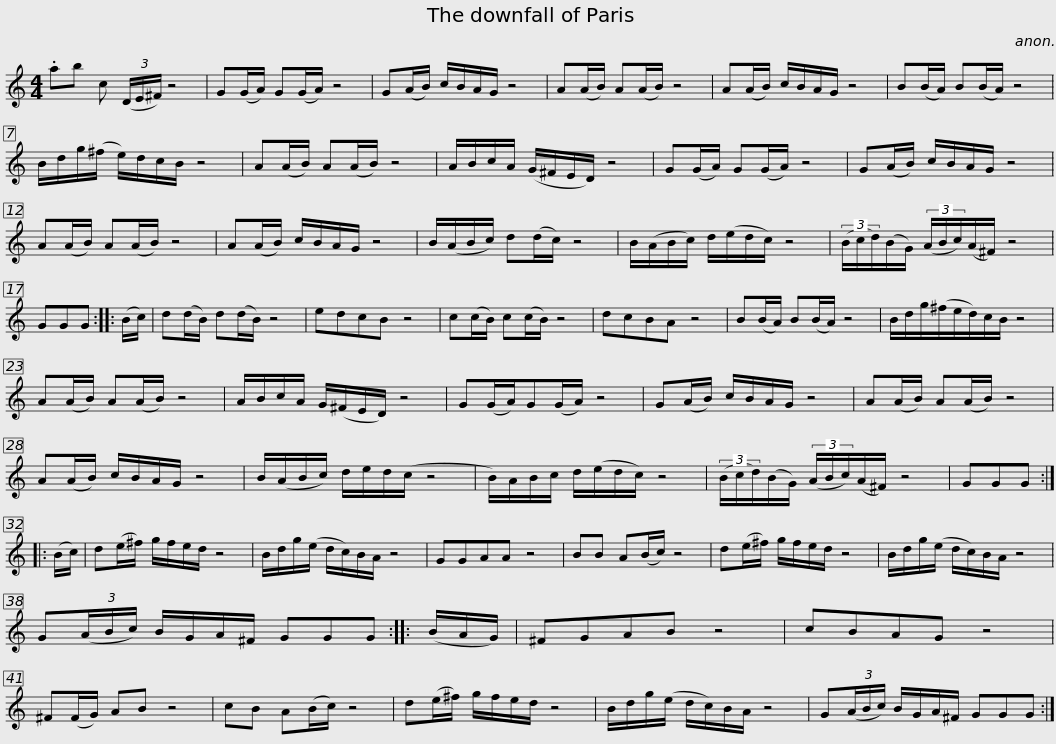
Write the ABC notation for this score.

X:1
L:1/8
M:4/4
I:linebreak $
K:C
V:1 treble
V:1
 .ab c (3(D/E/^F/) z4 | G(G/A/) G(G/A/) z4 | G(A/B/) c/B/A/G/ z4 | A(A/B/) A(A/B/) z4 | A(A/B/) c/B/A/G/ z4 | %5
 B(B/A/) B(B/A/) z4 |$ B/d/g/(^f/ e/)d/c/B/ z4 | A(A/B/) A(A/B/) z4 | A/B/c/A/ (G/^F/E/D/) z4 | G(G/A/) G(G/A/) z4 | %10
 G(A/B/) c/B/A/G/ z4 |$ A(A/B/) A(A/B/) z4 | A(A/B/) c/B/A/G/ z4 | B/(A/B/c/) d(d/c/) z4 | B/(A/B/c/) d/(e/d/c/) z4 | %15
 (3(B/c/d/)(B/G/) (3(A/B/c/)(A/^F/) z4 | GGG ::$ (B/c/) | d(d/B/) d(d/B/) z4 | edcB z4 | %20
 c(c/B/) c(c/B/) z4 | dcBA z4 | B(B/A/) B(B/A/) z4 | B/d/g/(^f/e/d/)c/B/ z4 |$ A(A/B/) A(A/B/) z4 | %25
 A/B/c/A/ G/(^F/E/D/) z4 | G(G/A/)G(G/A/) z4 | G(A/B/) c/B/A/G/ z4 | A(A/B/) A(A/B/) z4 | A(A/B/) c/B/A/G/ z4 |$ %30
 B/(A/B/c/) d/e/d/(c/ z4 | B/)A/B/c/ d/(e/d/c/) z4 | (3(B/c/d/)(B/G/) (3(A/B/c/)(A/^F/) z4 | GGG :: (B/c/) | %35
 d(e/^f/) g/f/e/d/ z4 |$ B/d/g/(e/ d/c/)B/A/ z4 | GGAA z4 | BB A(B/c/) z4 | d(e/^f/) g/f/e/d/ z4 | %40
 B/d/g/(e/ d/c/)B/A/ z4 |$ G(3(A/B/c/) B/G/A/^F/ GGG :: (B/A/G/) | ^FGAB z4 | cBAG z4 | %45
 ^F(F/G/) AB z4 | cB A(B/c/) z4 | d(e/^f/) g/f/e/d/ z4 |$ B/d/g/(e/ d/c/)B/A/ z4 | G(3(A/B/c/) B/G/A/^F/ GGG :| %50
